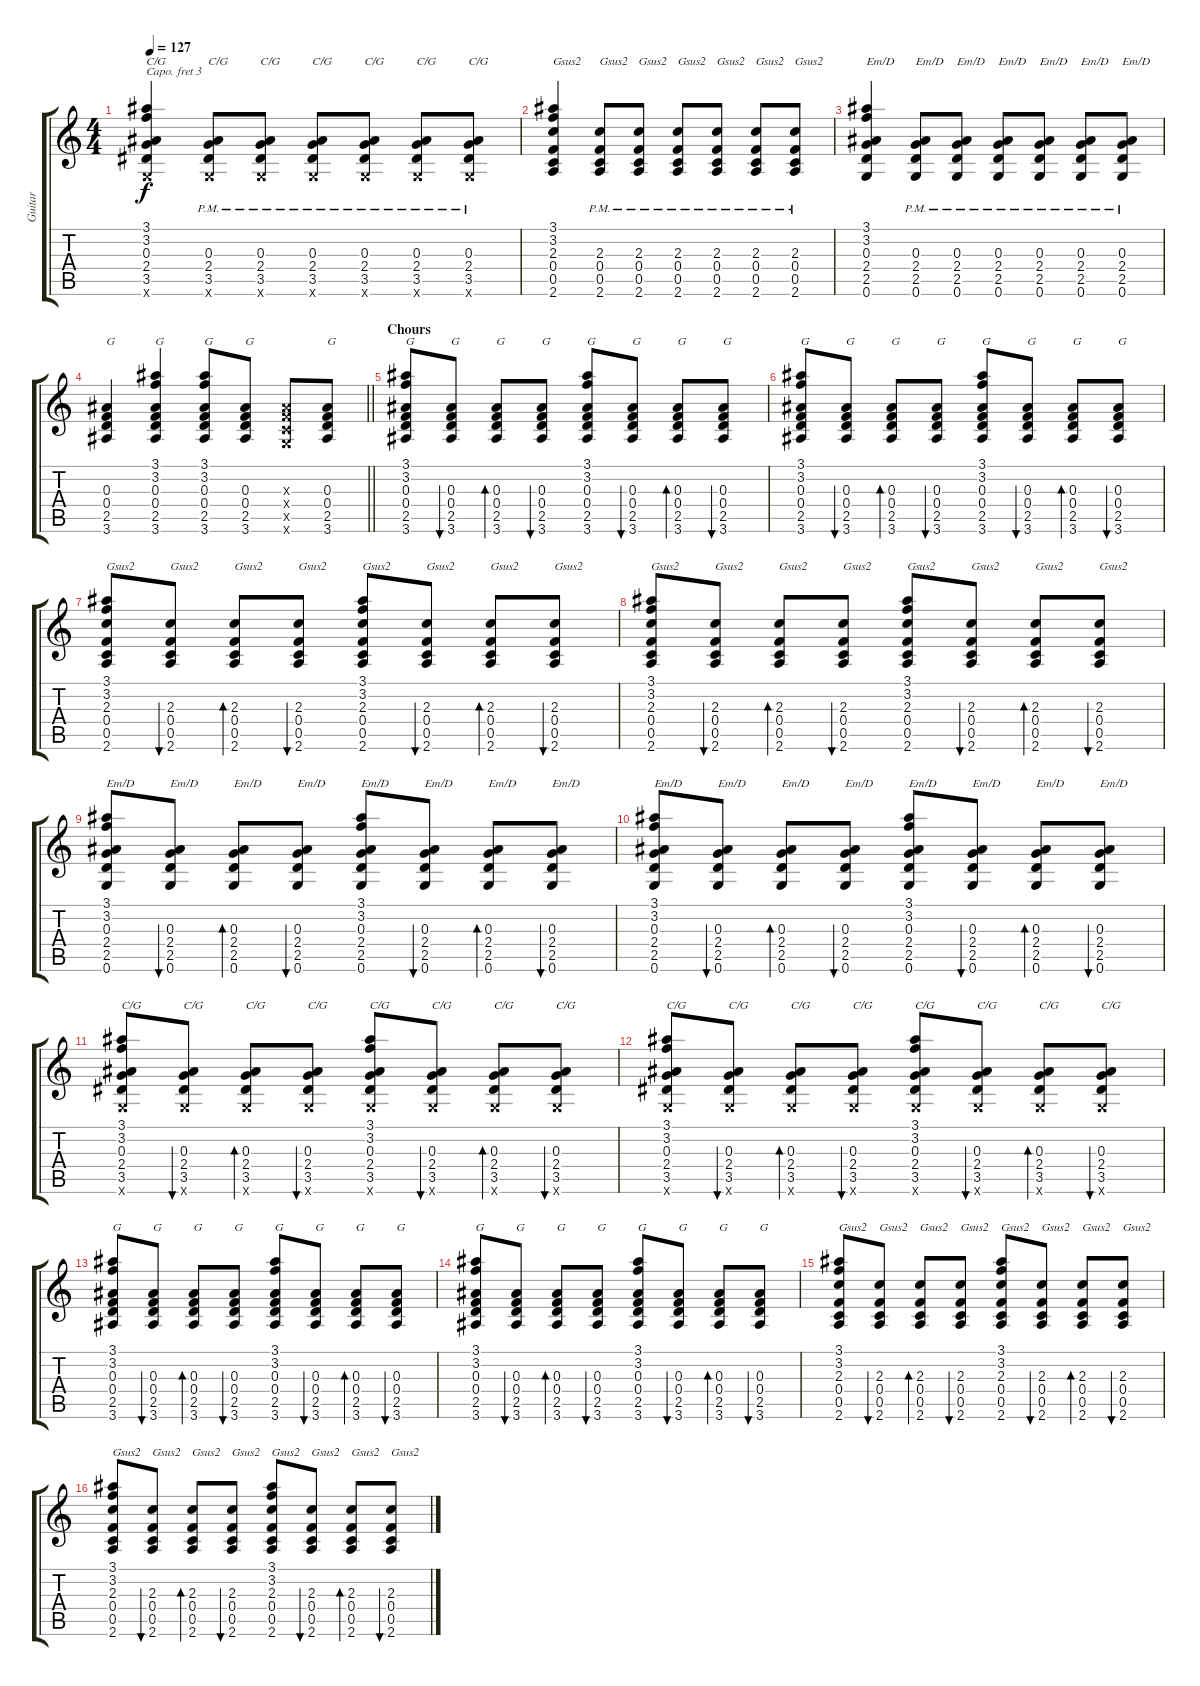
\track ("Guitar" "Guitar") {instrument acousticguitarsteel}
\staff {score tabs}
\capo 3
\tuning (E4 B3 G3 D3 A2 E2) {hide}
\ts (4 4)
\tempo 127
\clef g2
\ks c
(3.1 3.2 0.3 2.4 3.5 0.6{x}).4{txt "C/G" dy f} (0.3{pm} 2.4{pm} 3.5{pm} 0.6{x}).8{txt "C/G"} (0.3{pm} 2.4{pm} 3.5{pm} 0.6{x}).8{txt "C/G"} (0.3{pm} 2.4{pm} 3.5{pm} 0.6{x}).8{txt "C/G"} (0.3{pm} 2.4{pm} 3.5{pm} 0.6{x}).8{txt "C/G"} (0.3{pm} 2.4{pm} 3.5{pm} 0.6{x}).8{txt "C/G"} (0.3{pm} 2.4{pm} 3.5{pm} 0.6{x}).8{txt "C/G"} |
(3.1 3.2 2.3 0.4 0.5 2.6).4{txt "Gsus2"} (2.3{pm} 0.4{pm} 0.5{pm} 2.6{pm}).8{txt "Gsus2"} (2.3{pm} 0.4{pm} 0.5{pm} 2.6{pm}).8{txt "Gsus2"} (2.3{pm} 0.4{pm} 0.5{pm} 2.6{pm}).8{txt "Gsus2"} (2.3{pm} 0.4{pm} 0.5{pm} 2.6{pm}).8{txt "Gsus2"} (2.3{pm} 0.4{pm} 0.5{pm} 2.6{pm}).8{txt "Gsus2"} (2.3{pm} 0.4{pm} 0.5{pm} 2.6{pm}).8{txt "Gsus2"} |
(3.1 3.2 0.3 2.4 2.5 0.6).4{txt "Em/D"} (0.3{pm} 2.4{pm} 2.5{pm} 0.6{pm}).8{txt "Em/D"} (0.3{pm} 2.4{pm} 2.5{pm} 0.6{pm}).8{txt "Em/D"} (0.3{pm} 2.4{pm} 2.5{pm} 0.6{pm}).8{txt "Em/D"} (0.3{pm} 2.4{pm} 2.5{pm} 0.6{pm}).8{txt "Em/D"} (0.3{pm} 2.4{pm} 2.5{pm} 0.6{pm}).8{txt "Em/D"} (0.3{pm} 2.4{pm} 2.5{pm} 0.6{pm}).8{txt "Em/D"} |
\barLineRight lightlight
(0.3 0.4 2.5 3.6).4{txt "G"} (3.1 3.2 0.3 0.4 2.5 3.6).4{txt "G"} (3.1 3.2 0.3 0.4 2.5 3.6).8{txt "G"} (0.3 0.4 2.5 3.6).8{txt "G"} (0.3{x} 0.4{x} 0.5{x} 0.6{x}).8 (0.3 0.4 2.5 3.6).8{txt "G"} |
\section ("" "Chours")
(3.1 3.2 0.3 0.4 2.5 3.6).8{txt "G"} (0.3 0.4 2.5 3.6).8{bu 60 txt "G"} (0.3 0.4 2.5 3.6).8{bd 60 txt "G"} (0.3 0.4 2.5 3.6).8{bu 60 txt "G"} (3.1 3.2 0.3 0.4 2.5 3.6).8{txt "G"} (0.3 0.4 2.5 3.6).8{bu 60 txt "G"} (0.3 0.4 2.5 3.6).8{bd 60 txt "G"} (0.3 0.4 2.5 3.6).8{bu 60 txt "G"} |
(3.1 3.2 0.3 0.4 2.5 3.6).8{txt "G"} (0.3 0.4 2.5 3.6).8{bu 60 txt "G"} (0.3 0.4 2.5 3.6).8{bd 60 txt "G"} (0.3 0.4 2.5 3.6).8{bu 60 txt "G"} (3.1 3.2 0.3 0.4 2.5 3.6).8{txt "G"} (0.3 0.4 2.5 3.6).8{bu 60 txt "G"} (0.3 0.4 2.5 3.6).8{bd 60 txt "G"} (0.3 0.4 2.5 3.6).8{bu 60 txt "G"} |
(3.1 3.2 2.3 0.4 0.5 2.6).8{txt "Gsus2"} (2.3 0.4 0.5 2.6).8{bu 60 txt "Gsus2"} (2.3 0.4 0.5 2.6).8{bd 60 txt "Gsus2"} (2.3 0.4 0.5 2.6).8{bu 60 txt "Gsus2"} (3.1 3.2 2.3 0.4 0.5 2.6).8{txt "Gsus2"} (2.3 0.4 0.5 2.6).8{bu 60 txt "Gsus2"} (2.3 0.4 0.5 2.6).8{bd 60 txt "Gsus2"} (2.3 0.4 0.5 2.6).8{bu 60 txt "Gsus2"} |
(3.1 3.2 2.3 0.4 0.5 2.6).8{txt "Gsus2"} (2.3 0.4 0.5 2.6).8{bu 60 txt "Gsus2"} (2.3 0.4 0.5 2.6).8{bd 60 txt "Gsus2"} (2.3 0.4 0.5 2.6).8{bu 60 txt "Gsus2"} (3.1 3.2 2.3 0.4 0.5 2.6).8{txt "Gsus2"} (2.3 0.4 0.5 2.6).8{bu 60 txt "Gsus2"} (2.3 0.4 0.5 2.6).8{bd 60 txt "Gsus2"} (2.3 0.4 0.5 2.6).8{bu 60 txt "Gsus2"} |
(3.1 3.2 0.3 2.4 2.5 0.6).8{txt "Em/D"} (0.3 2.4 2.5 0.6).8{bu 60 txt "Em/D"} (0.3 2.4 2.5 0.6).8{bd 60 txt "Em/D"} (0.3 2.4 2.5 0.6).8{bu 60 txt "Em/D"} (3.1 3.2 0.3 2.4 2.5 0.6).8{txt "Em/D"} (0.3 2.4 2.5 0.6).8{bu 60 txt "Em/D"} (0.3 2.4 2.5 0.6).8{bd 60 txt "Em/D"} (0.3 2.4 2.5 0.6).8{bu 60 txt "Em/D"} |
(3.1 3.2 0.3 2.4 2.5 0.6).8{txt "Em/D"} (0.3 2.4 2.5 0.6).8{bu 60 txt "Em/D"} (0.3 2.4 2.5 0.6).8{bd 60 txt "Em/D"} (0.3 2.4 2.5 0.6).8{bu 60 txt "Em/D"} (3.1 3.2 0.3 2.4 2.5 0.6).8{txt "Em/D"} (0.3 2.4 2.5 0.6).8{bu 60 txt "Em/D"} (0.3 2.4 2.5 0.6).8{bd 60 txt "Em/D"} (0.3 2.4 2.5 0.6).8{bu 60 txt "Em/D"} |
(3.1 3.2 0.3 2.4 3.5 0.6{x}).8{txt "C/G"} (0.3 2.4 3.5 0.6{x}).8{bu 60 txt "C/G"} (0.3 2.4 3.5 0.6{x}).8{bd 60 txt "C/G"} (0.3 2.4 3.5 0.6{x}).8{bu 60 txt "C/G"} (3.1 3.2 0.3 2.4 3.5 0.6{x}).8{txt "C/G"} (0.3 2.4 3.5 0.6{x}).8{bu 60 txt "C/G"} (0.3 2.4 3.5 0.6{x}).8{bd 60 txt "C/G"} (0.3 2.4 3.5 0.6{x}).8{bu 60 txt "C/G"} |
(3.1 3.2 0.3 2.4 3.5 0.6{x}).8{txt "C/G"} (0.3 2.4 3.5 0.6{x}).8{bu 60 txt "C/G"} (0.3 2.4 3.5 0.6{x}).8{bd 60 txt "C/G"} (0.3 2.4 3.5 0.6{x}).8{bu 60 txt "C/G"} (3.1 3.2 0.3 2.4 3.5 0.6{x}).8{txt "C/G"} (0.3 2.4 3.5 0.6{x}).8{bu 60 txt "C/G"} (0.3 2.4 3.5 0.6{x}).8{bd 60 txt "C/G"} (0.3 2.4 3.5 0.6{x}).8{bu 60 txt "C/G"} |
(3.1 3.2 0.3 0.4 2.5 3.6).8{txt "G"} (0.3 0.4 2.5 3.6).8{bu 60 txt "G"} (0.3 0.4 2.5 3.6).8{bd 60 txt "G"} (0.3 0.4 2.5 3.6).8{bu 60 txt "G"} (3.1 3.2 0.3 0.4 2.5 3.6).8{txt "G"} (0.3 0.4 2.5 3.6).8{bu 60 txt "G"} (0.3 0.4 2.5 3.6).8{bd 60 txt "G"} (0.3 0.4 2.5 3.6).8{bu 60 txt "G"} |
(3.1 3.2 0.3 0.4 2.5 3.6).8{txt "G"} (0.3 0.4 2.5 3.6).8{bu 60 txt "G"} (0.3 0.4 2.5 3.6).8{bd 60 txt "G"} (0.3 0.4 2.5 3.6).8{bu 60 txt "G"} (3.1 3.2 0.3 0.4 2.5 3.6).8{txt "G"} (0.3 0.4 2.5 3.6).8{bu 60 txt "G"} (0.3 0.4 2.5 3.6).8{bd 60 txt "G"} (0.3 0.4 2.5 3.6).8{bu 60 txt "G"} |
(3.1 3.2 2.3 0.4 0.5 2.6).8{txt "Gsus2"} (2.3 0.4 0.5 2.6).8{bu 60 txt "Gsus2"} (2.3 0.4 0.5 2.6).8{bd 60 txt "Gsus2"} (2.3 0.4 0.5 2.6).8{bu 60 txt "Gsus2"} (3.1 3.2 2.3 0.4 0.5 2.6).8{txt "Gsus2"} (2.3 0.4 0.5 2.6).8{bu 60 txt "Gsus2"} (2.3 0.4 0.5 2.6).8{bd 60 txt "Gsus2"} (2.3 0.4 0.5 2.6).8{bu 60 txt "Gsus2"} |
(3.1 3.2 2.3 0.4 0.5 2.6).8{txt "Gsus2"} (2.3 0.4 0.5 2.6).8{bu 60 txt "Gsus2"} (2.3 0.4 0.5 2.6).8{bd 60 txt "Gsus2"} (2.3 0.4 0.5 2.6).8{bu 60 txt "Gsus2"} (3.1 3.2 2.3 0.4 0.5 2.6).8{txt "Gsus2"} (2.3 0.4 0.5 2.6).8{bu 60 txt "Gsus2"} (2.3 0.4 0.5 2.6).8{bd 60 txt "Gsus2"} (2.3 0.4 0.5 2.6).8{bu 60 txt "Gsus2"}
